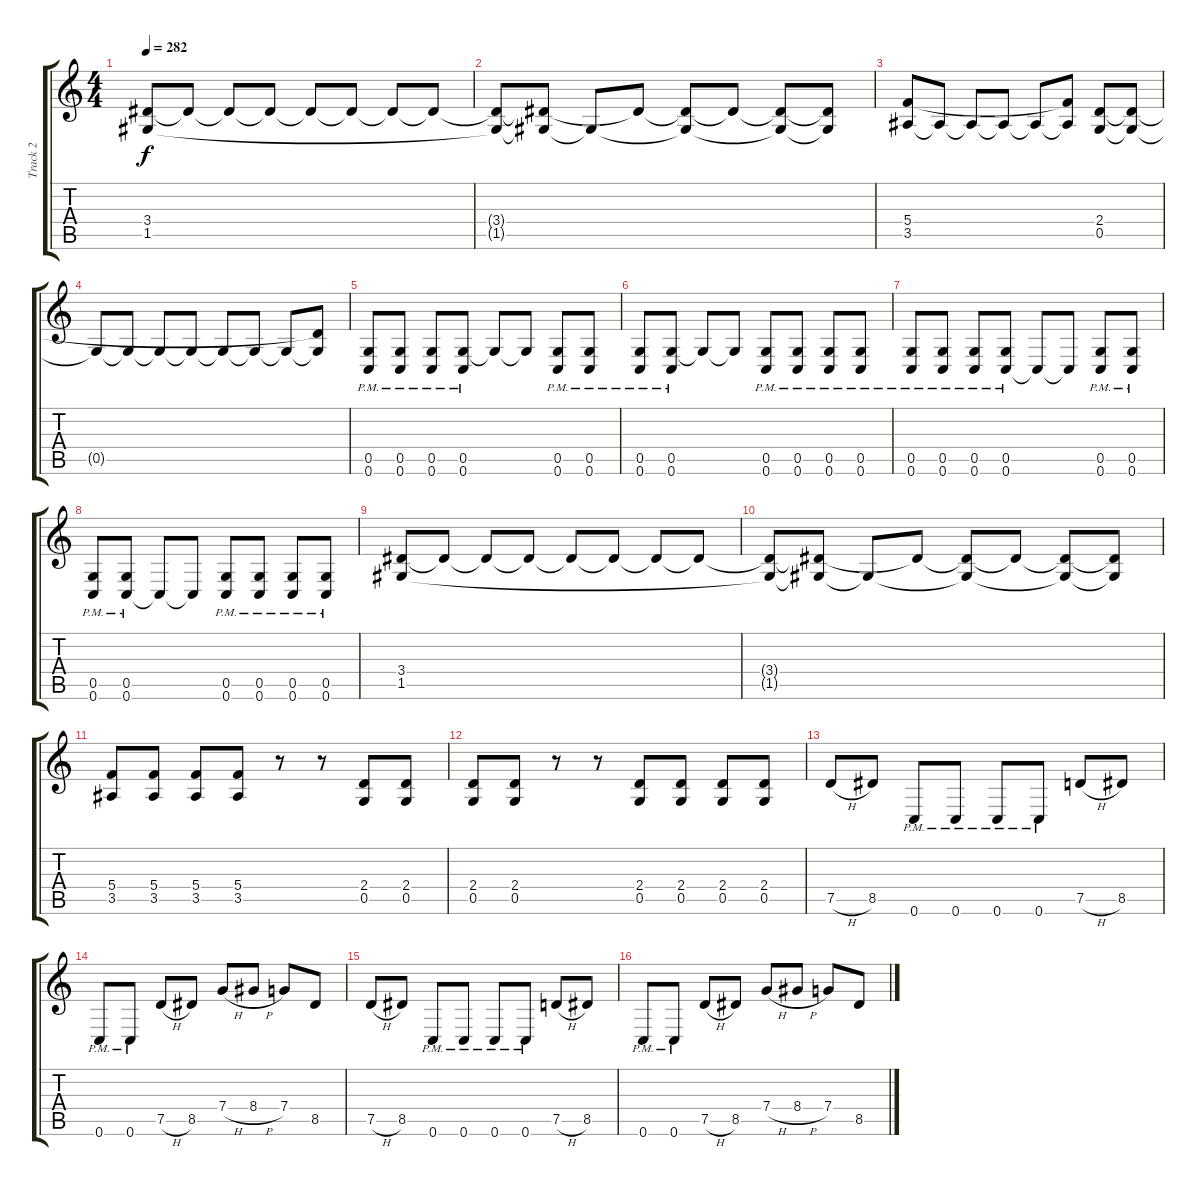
\track ("Track 2" "Track 2") {instrument distortionguitar}
\staff {score tabs}
\tuning (D4 A3 F3 C3 G2 C2) {hide}
\ts (4 4)
\tempo 282
\clef g2
\ks c
(3.4 1.5).8{dy f} 3.4{t}.8 3.4{t}.8 3.4{t}.8 3.4{t}.8 3.4{t}.8 3.4{t}.8 3.4{t}.8 |
(3.4{t} 1.5{t}).8 (3.4{t} 1.5{t}).8 1.5{t}.8 3.4{t}.8 (3.4{t} 1.5{t}).8 3.4{t}.8 (3.4{t} 1.5{t}).8 (3.4{t} 1.5{t}).8 |
(5.4 3.5).8 3.5{t}.8 3.5{t}.8 3.5{t}.8 3.5{t}.8 (5.4{t} 3.5{t}).8 (2.4 0.5).8 (2.4{t} 0.5{t}).8 |
0.5{t}.8 0.5{t}.8 0.5{t}.8 0.5{t}.8 0.5{t}.8 0.5{t}.8 0.5{t}.8 (2.4{t} 0.5{t}).8 |
(0.5{pm} 0.6{pm}).8 (0.5{pm} 0.6{pm}).8 (0.5{pm} 0.6{pm}).8 (0.5{pm} 0.6{pm}).8 0.5{t}.8 0.5{t}.8 (0.5{pm} 0.6{pm}).8 (0.5{pm} 0.6{pm}).8 |
(0.5{pm} 0.6{pm}).8 (0.5{pm} 0.6{pm}).8 0.5{t}.8 0.5{t}.8 (0.5{pm} 0.6{pm}).8 (0.5{pm} 0.6{pm}).8 (0.5{pm} 0.6{pm}).8 (0.5{pm} 0.6{pm}).8 |
(0.5{pm} 0.6{pm}).8 (0.5{pm} 0.6{pm}).8 (0.5{pm} 0.6{pm}).8 (0.5{pm} 0.6{pm}).8 0.6{t}.8 0.6{t}.8 (0.5{pm} 0.6{pm}).8 (0.5{pm} 0.6{pm}).8 |
(0.5{pm} 0.6{pm}).8 (0.5{pm} 0.6{pm}).8 0.6{t}.8 0.6{t}.8 (0.5{pm} 0.6{pm}).8 (0.5{pm} 0.6{pm}).8 (0.5{pm} 0.6{pm}).8 (0.5{pm} 0.6{pm}).8 |
(3.4 1.5).8 3.4{t}.8 3.4{t}.8 3.4{t}.8 3.4{t}.8 3.4{t}.8 3.4{t}.8 3.4{t}.8 |
(3.4{t} 1.5{t}).8 (3.4{t} 1.5{t}).8 1.5{t}.8 3.4{t}.8 (3.4{t} 1.5{t}).8 3.4{t}.8 (3.4{t} 1.5{t}).8 (3.4{t} 1.5{t}).8 |
(5.4 3.5).8 (5.4 3.5).8 (5.4 3.5).8 (5.4 3.5).8 r.8 r.8 (2.4 0.5).8 (2.4 0.5).8 |
(2.4 0.5).8 (2.4 0.5).8 r.8 r.8 (2.4 0.5).8 (2.4 0.5).8 (2.4 0.5).8 (2.4 0.5).8 |
7.5{h}.8 8.5.8 0.6{pm}.8 0.6{pm}.8 0.6{pm}.8 0.6{pm}.8 7.5{h}.8 8.5.8 |
0.6{pm}.8 0.6{pm}.8 7.5{h}.8 8.5.8 7.4{h}.8 8.4{h}.8 7.4.8 8.5.8 |
7.5{h}.8 8.5.8 0.6{pm}.8 0.6{pm}.8 0.6{pm}.8 0.6{pm}.8 7.5{h}.8 8.5.8 |
0.6{pm}.8 0.6{pm}.8 7.5{h}.8 8.5.8 7.4{h}.8 8.4{h}.8 7.4.8 8.5.8
